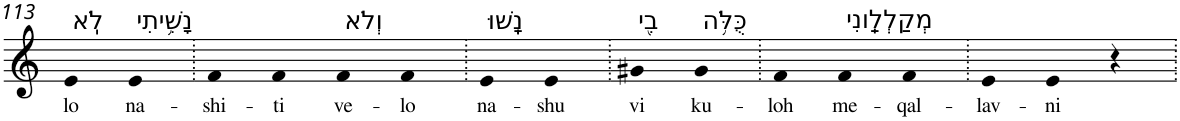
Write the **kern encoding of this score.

**kern	**text
*part1	*part1
*staff1	*staff1
*I"Piano	*
*I'Pno	*
!!LO:PB:g=z
*clefG2	*
*k[]	*
=113	=113
!LO:TX:a:t=לֹֽא	!
!	!LO:LY:b
4e	lo
!LO:TX:a:t=נָשִׁ֥יתִי	!
!	!LO:LY:b
4e	na-
=114.	=114.
!	!LO:LY:b
4f	-shi-
!	!LO:LY:b
4f	-ti
!LO:TX:a:t=וְלֹא	!
!	!LO:LY:b
4f	ve-
!	!LO:LY:b
4f	-lo
=115.	=115.
!LO:TX:a:t=נָֽשׁוּ	!
!	!LO:LY:b
4e	na-
!	!LO:LY:b
4e	-shu
=116.	=116.
!LO:TX:a:t=בִ֖י	!
!	!LO:LY:b
4g#X	vi
!LO:TX:a:t=כֻּלֹּ֥ה	!
!	!LO:LY:b
4g#	ku-
=117.	=117.
!	!LO:LY:b
4f	-loh
!LO:TX:a:t=מְקַלְלַֽונִי	!
!	!LO:LY:b
4f	me-
!	!LO:LY:b
4f	-qal-
=118.	=118.
!	!LO:LY:b
4e	-lav-
!	!LO:LY:b
4e	-ni
4r	.
=.	=.
*-	*-
